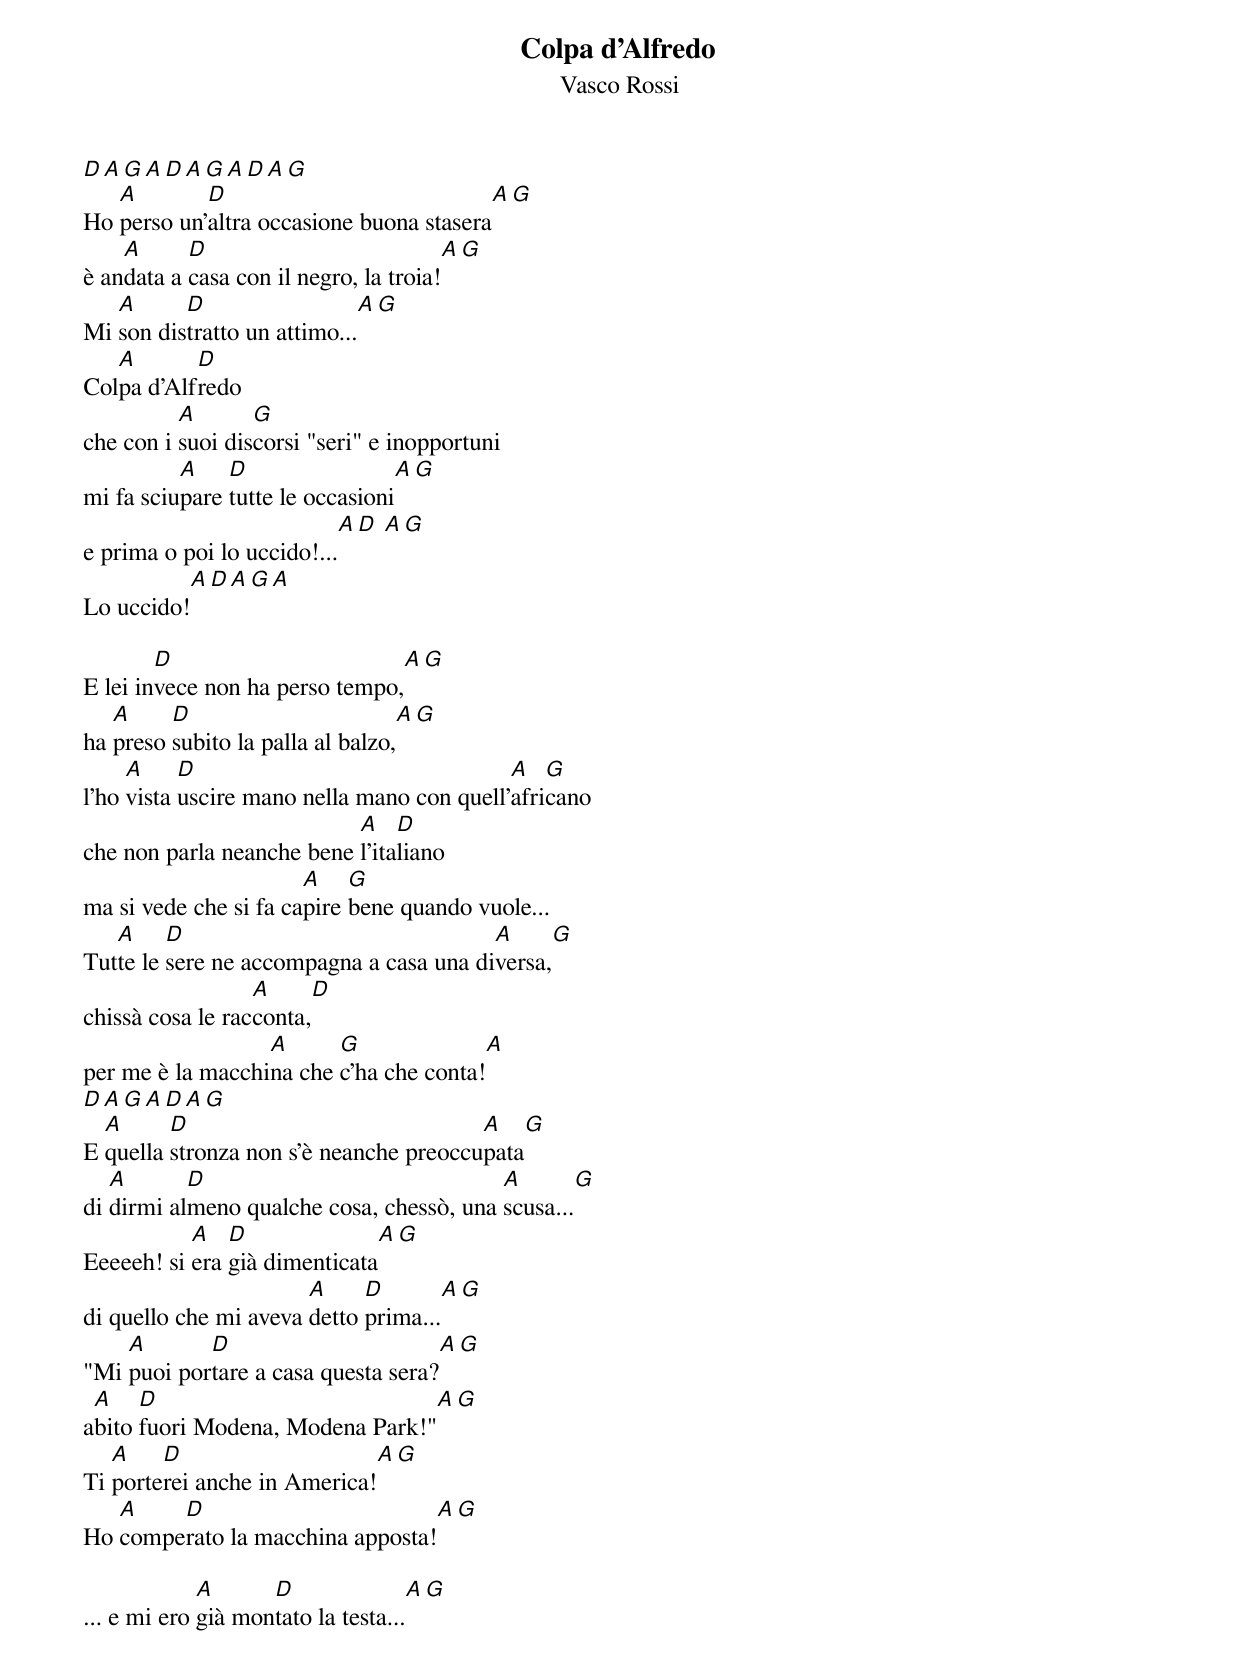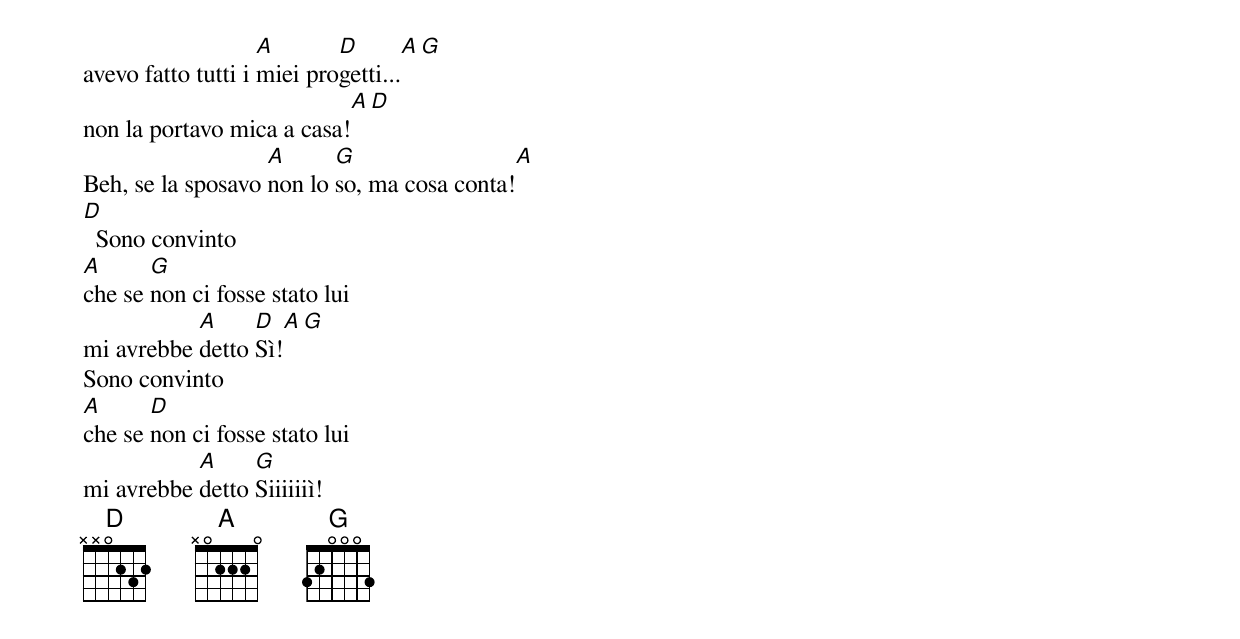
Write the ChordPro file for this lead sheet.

{title: Colpa d'Alfredo}
{subtitle: Vasco Rossi}

[D][A][G][A][D][A][G][A][D][A][G]
Ho [A]perso un'[D]altra occasione buona stasera[A][G]
è an[A]data a [D]casa con il negro, la troia![A][G]
Mi [A]son dis[D]tratto un attimo...[A][G]
Col[A]pa d'Alf[D]redo
che con i [A]suoi dis[G]corsi "seri" e inopportuni
mi fa sciu[A]pare [D]tutte le occasioni[A][G]
e prima o poi lo uccido!...[A][D] [A][G]
Lo uccido![A][D][A][G][A]

E lei in[D]vece non ha perso tempo,[A][G]
ha [A]preso [D]subito la palla al balzo,[A][G]
l'ho [A]vista [D]uscire mano nella mano con quell'[A]afri[G]cano
che non parla neanche bene [A]l'ita[D]liano
ma si vede che si fa ca[A]pire [G]bene quando vuole...
Tut[A]te le [D]sere ne accompagna a casa una di[A]versa,[G]
chissà cosa le rac[A]conta,[D]
per me è la macchi[A]na che [G]c'ha che conta![A]
[D][A][G][A][D][A][G]
E [A]quella [D]stronza non s'è neanche preoccu[A]pata[G]
di [A]dirmi al[D]meno qualche cosa, chessò, una [A]scusa...[G]
Eeeeeh! si [A]era [D]già dimenticata[A][G]
di quello che mi aveva [A]detto [D]prima...[A][G]
"Mi [A]puoi por[D]tare a casa questa sera?[A][G]
a[A]bito [D]fuori Modena, Modena Park!"[A][G]
Ti [A]porte[D]rei anche in America![A][G]
Ho [A]compe[D]rato la macchina apposta![A][G]

... e mi ero [A]già mon[D]tato la testa...[A][G]
avevo fatto tutti i [A]miei pro[D]getti...[A][G]
non la portavo mica a casa![A][D]
Beh, se la sposavo [A]non lo [G]so, ma cosa conta![A]
[D]  Sono convinto
[A]che se [G]non ci fosse stato lui
mi avrebbe [A]detto [D]Sì![A][G]
Sono convinto
[A]che se [D]non ci fosse stato lui
mi avrebbe [A]detto [G]Siiiiiiì!
